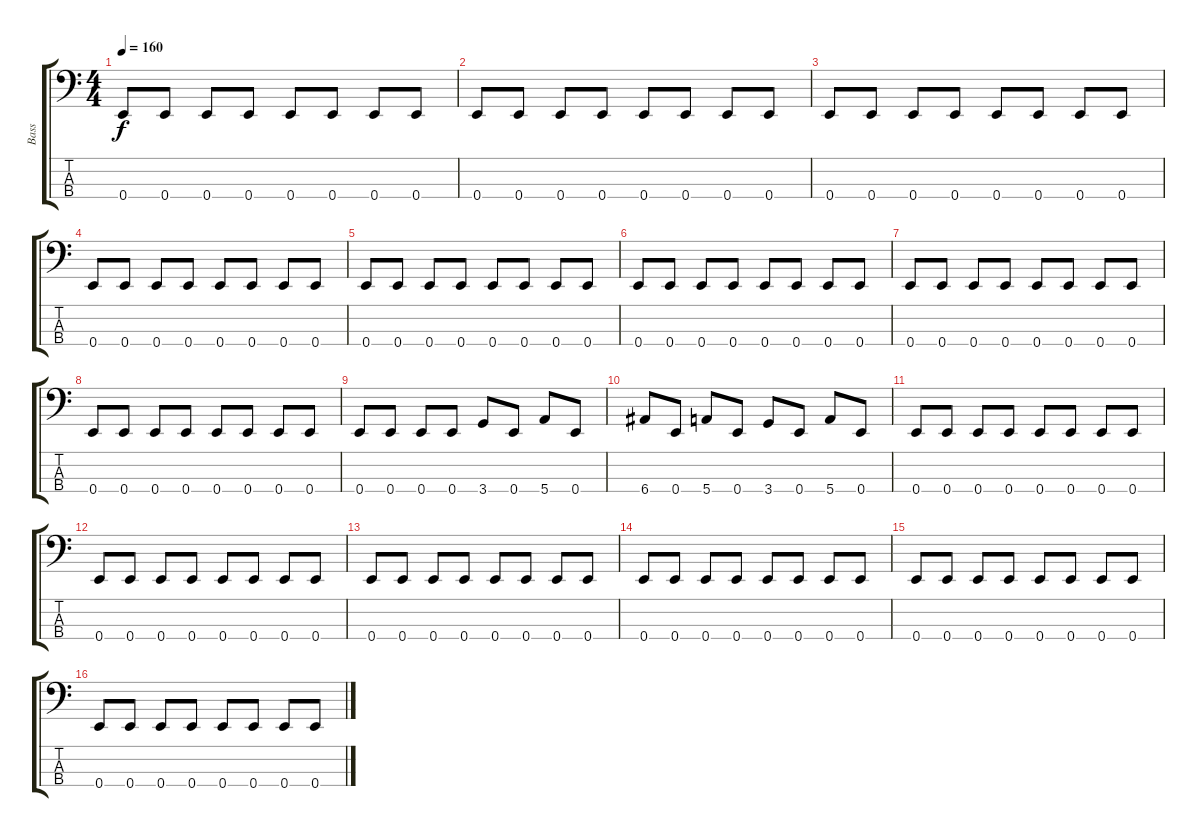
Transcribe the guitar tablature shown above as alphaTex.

\track ("Bass" "Bass") {instrument electricbassfinger}
\staff {score tabs}
\tuning (G2 D2 A1 E1) {hide}
\ts (4 4)
\tempo 160
\clef f4
\ks c
0.4.8{dy f} 0.4.8 0.4.8 0.4.8 0.4.8 0.4.8 0.4.8 0.4.8 |
0.4.8 0.4.8 0.4.8 0.4.8 0.4.8 0.4.8 0.4.8 0.4.8 |
0.4.8 0.4.8 0.4.8 0.4.8 0.4.8 0.4.8 0.4.8 0.4.8 |
0.4.8 0.4.8 0.4.8 0.4.8 0.4.8 0.4.8 0.4.8 0.4.8 |
0.4.8 0.4.8 0.4.8 0.4.8 0.4.8 0.4.8 0.4.8 0.4.8 |
0.4.8 0.4.8 0.4.8 0.4.8 0.4.8 0.4.8 0.4.8 0.4.8 |
0.4.8 0.4.8 0.4.8 0.4.8 0.4.8 0.4.8 0.4.8 0.4.8 |
0.4.8 0.4.8 0.4.8 0.4.8 0.4.8 0.4.8 0.4.8 0.4.8 |
0.4.8 0.4.8 0.4.8 0.4.8 3.4.8 0.4.8 5.4.8 0.4.8 |
6.4.8 0.4.8 5.4.8 0.4.8 3.4.8 0.4.8 5.4.8 0.4.8 |
0.4.8 0.4.8 0.4.8 0.4.8 0.4.8 0.4.8 0.4.8 0.4.8 |
0.4.8 0.4.8 0.4.8 0.4.8 0.4.8 0.4.8 0.4.8 0.4.8 |
0.4.8 0.4.8 0.4.8 0.4.8 0.4.8 0.4.8 0.4.8 0.4.8 |
0.4.8 0.4.8 0.4.8 0.4.8 0.4.8 0.4.8 0.4.8 0.4.8 |
0.4.8 0.4.8 0.4.8 0.4.8 0.4.8 0.4.8 0.4.8 0.4.8 |
0.4.8 0.4.8 0.4.8 0.4.8 0.4.8 0.4.8 0.4.8 0.4.8
